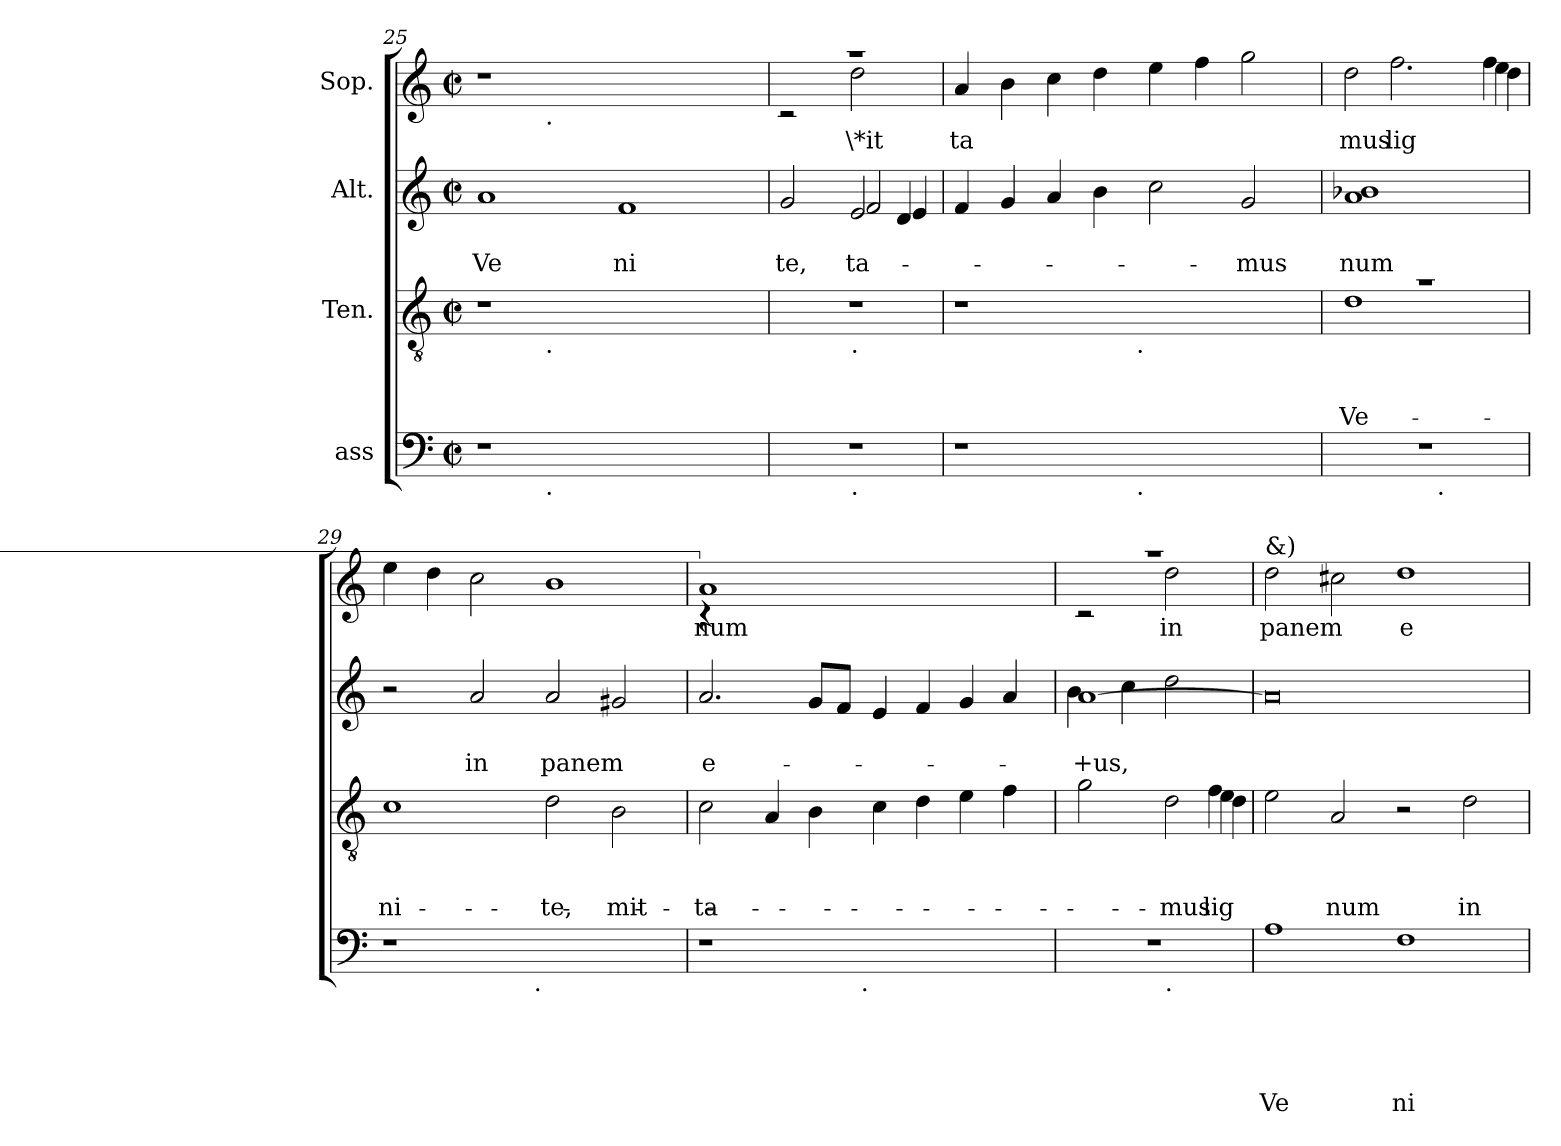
**kern	**text	**text	**text	**text	**text	**kern	**text	**text	**text	**kern	**text	**text	**kern	**text
*part4	*part4	*part4	*part4	*part4	*part4	*part3	*part3	*part3	*part3	*part2	*part2	*part2	*part1	*part1
*staff4	*staff4	*staff4	*staff4	*staff4	*staff4	*staff3	*staff3	*staff3	*staff3	*staff2	*staff2	*staff2	*staff1	*staff1
*I"ass	*	*	*	*	*	*I"Ten.	*	*	*	*I"Alt.	*	*	*I"Sop.	*
*clefF4	*	*	*	*	*	*clefGv2	*	*	*	*clefG2	*	*	*clefG2	*
*k[]	*	*	*	*	*	*k[]	*	*	*	*k[]	*	*	*k[]	*
*C:	*	*	*	*	*	*C:	*	*	*	*C:	*	*	*C:	*
*M2/2	*	*	*	*	*	*M2/2	*	*	*	*M2/2	*	*	*M2/2	*
*met(c|)	*	*	*	*	*	*met(c|)	*	*	*	*met(c|)	*	*	*met(c|)	*
=25	=25	=25	=25	=25	=25	=25	=25	=25	=25	=25	=25	=25	=25	=25
!	!	!	!	!	!	!	!	!	!	!	!	!LO:LY:b	!	!
*^	*	*	*	*	*	*^	*	*	*	*	*	*	*^	*
1r	4...ryy	.	.	.	.	.	1r	4...ryy	.	.	.	1a	.	Ve	1r	4...ryy	.
!	!	!	!	!	!	!	!	!	!	!	!	!	!	!	!	!LO:TX:b:t=.	!
!	!	!	!	!	!	!	!	!LO:TX:b:t=.	!	!	!	!	!	!	!	!	!
!	!LO:TX:b:t=.	!	!	!	!	!	!	!	!	!	!	!	!	!	!	!	!
.	1ryy	.	.	.	.	.	.	1ryy	.	.	.	.	.	.	.	1ryy	.
!	!	!	!	!	!	!	!	!	!	!	!	!	!	!LO:LY:b	!	!	!
1ryy	.	.	.	.	.	.	1ryy	.	.	.	.	1f	.	ni	1ryy	.	.
.	2ryy	.	.	.	.	.	.	2ryy	.	.	.	.	.	.	.	2ryy	.
.	32ryy	.	.	.	.	.	.	32ryy	.	.	.	.	.	.	.	32ryy	.
!!LO:PB:g=z	!!
=26	=26	=26	=26	=26	=26	=26	=26	=26	=26	=26	=26	=26	=26	=26	=26	=26	=26
!	!	!	!	!	!	!	!	!	!	!	!	!	!	!LO:LY:b	!	!	!
*	*	*	*	*	*	*	*	*	*	*	*	*^	*	*	*	*	*
*	*	*	*	*	*	*	*	*	*	*	*	*	*^	*	*	*	*	*
*	*	*	*	*	*	*	*	*	*	*	*	*	*	*^	*	*	*	*	*
1r	2ryy	.	.	.	.	.	1r	2ryy	.	.	.	2g/	2ryy	2.ryy	2.ryy	.	te,	1raa	2rc	.
!	!	!	!	!	!	!	!	!LO:TX:b:t=.	!	!	!	!	!	!	!	!	!	!	!	!
!	!LO:TX:b:t=.	!	!	!	!	!	!	!	!	!	!	!	!	!	!	!	!	!	!	!
!	!	!	!	!	!	!	!	!	!	!	!	!	!	!	!	!	!LO:LY:b	!	!	!
!	!	!	!	!	!	!	!	!	!	!	!	!	!	!	!	!	!LO:LY:b	!	!	!LO:LY:b
.	2ryy	.	.	.	.	.	.	2ryy	.	.	.	2e/	2f/	.	.	.	-ta-	.	2dd\	\*it
.	.	.	.	.	.	.	.	.	.	.	.	.	.	4d/	4e/	.	.	.	.	.
*	*	*	*	*	*	*	*	*	*	*	*	*	*	*	*	*	*	*v	*v	*
=27	=27	=27	=27	=27	=27	=27	=27	=27	=27	=27	=27	=27	=27	=27	=27	=27	=27	=27	=27
!	!	!	!	!	!	!	!	!	!	!	!	!	!	!	!	!	!	!	!LO:LY:b
*	*	*	*	*	*	*	*	*	*	*	*	*v	*v	*v	*v	*	*	*	*
1r	2ryy	.	.	.	.	.	1r	2ryy	.	.	.	4f/	.	.	4a/	ta
.	.	.	.	.	.	.	.	.	.	.	.	4g/	.	.	4b\	.
.	4...ryy	.	.	.	.	.	.	4...ryy	.	.	.	4a/	.	.	4cc\	.
.	.	.	.	.	.	.	.	.	.	.	.	4b\	.	.	4dd\	.
!	!	!	!	!	!	!	!	!LO:TX:b:t=.	!	!	!	!	!	!	!	!
!	!LO:TX:b:t=.	!	!	!	!	!	!	!	!	!	!	!	!	!	!	!
.	1ryy	.	.	.	.	.	.	1ryy	.	.	.	.	.	.	.	.
1ryy	.	.	.	.	.	.	1ryy	.	.	.	.	2cc\	.	.	4ee\	.
.	.	.	.	.	.	.	.	.	.	.	.	.	.	.	4ff\	.
!	!	!	!	!	!	!	!	!	!	!	!	!	!	!LO:LY:b	!	!
.	.	.	.	.	.	.	.	.	.	.	.	2g/	.	-mus	2gg\	.
.	32ryy	.	.	.	.	.	.	32ryy	.	.	.	.	.	.	.	.
=28	=28	=28	=28	=28	=28	=28	=28	=28	=28	=28	=28	=28	=28	=28	=28	=28
!	!	!	!	!	!	!	!	!	!	!	!LO:LY:b	!	!	!LO:LY:b	!	!LO:LY:b
*	*	*	*	*	*	*	*	*	*	*	*	*	*	*	*^	*
*	*	*	*	*	*	*	*	*	*	*	*	*	*	*	*	*^	*
*	*	*	*	*	*	*	*	*	*	*	*	*	*	*	*	*	*^	*
1r	2ryy	.	.	.	.	.	1ra	1d	.	.	Ve-	1a 1b-X	.	-num	2dd\	4ryy	2.ryy	2.ryy	mus
!	!	!	!	!	!	!	!	!	!	!	!	!	!	!	!	!	!	!	!LO:LY:b
.	.	.	.	.	.	.	.	.	.	.	.	.	.	.	.	2.ff\	.	.	lig
!	!LO:TX:b:t=.	!	!	!	!	!	!	!	!	!	!	!	!	!	!	!	!	!	!
.	2ryy	.	.	.	.	.	.	.	.	.	.	.	.	.	4ryy	.	.	.	.
.	.	.	.	.	.	.	.	.	.	.	.	.	.	.	4ff\	.	4ee\	4dd\	.
*	*	*	*	*	*	*	*v	*v	*	*	*	*	*	*	*	*	*	*	*
=29	=29	=29	=29	=29	=29	=29	=29	=29	=29	=29	=29	=29	=29	=29	=29	=29	=29	=29
!	!	!	!	!	!	!	!	!	!	!LO:LY:b	!	!	!	!	!	!	!	!
*	*	*	*	*	*	*	*	*	*	*	*	*	*	*v	*v	*v	*v	*
1r	2ryy	.	.	.	.	.	1c	.	.	-ni-	2r	.	.	4ee\	.
.	.	.	.	.	.	.	.	.	.	.	.	.	.	4dd\	.
!	!	!	!	!	!	!	!	!	!	!	!	!	!LO:LY:b	!	!
.	4...ryy	.	.	.	.	.	.	.	.	.	2a/	.	in	2cc\	.
!	!LO:TX:b:t=.	!	!	!	!	!	!	!	!	!	!	!	!	!	!
.	1ryy	.	.	.	.	.	.	.	.	.	.	.	.	.	.
!	!	!	!	!	!	!	!	!	!	!LO:LY:b	!	!	!LO:LY:b	!	!
1ryy	.	.	.	.	.	.	2d\	.	.	-te,	2a/	.	panem	1b	.
!	!	!	!	!	!	!	!	!	!	!LO:LY:b	!	!	!	!	!
.	.	.	.	.	.	.	2B\	.	.	mit-	2g#X/	.	.	.	.
.	32ryy	.	.	.	.	.	.	.	.	.	.	.	.	.	.
=30	=30	=30	=30	=30	=30	=30	=30	=30	=30	=30	=30	=30	=30	=30	=30
*	*	*	*	*	*	*	*	*	*	*	*	*	*	*^	*
!	!	!	!	!	!	!	!	!	!	!LO:LY:b	!	!	!LO:LY:b	!	!LO:N:vis=1	!LO:LY:b
1r	2ryy	.	.	.	.	.	2c\	.	.	-ta-	2.a/	.	e-	1a	32%31rc	num
.	4...ryy	.	.	.	.	.	4A/	.	.	.	.	.	.	.	.	.
.	.	.	.	.	.	.	4B\	.	.	.	8g/L	.	.	.	.	.
.	.	.	.	.	.	.	.	.	.	.	8f/J	.	.	.	.	.
!	!LO:TX:b:t=.	!	!	!	!	!	!	!	!	!	!	!	!	!	!	!
.	1ryy	.	.	.	.	.	.	.	.	.	.	.	.	.	1ryy	.
1ryy	.	.	.	.	.	.	4c\	.	.	.	4e/	.	.	1ryy	.	.
.	.	.	.	.	.	.	4d\	.	.	.	4f/	.	.	.	.	.
.	.	.	.	.	.	.	4e\	.	.	.	4g/	.	.	.	.	.
.	.	.	.	.	.	.	4f\	.	.	.	4a/	.	.	.	.	.
.	32ryy	.	.	.	.	.	.	.	.	.	.	.	.	.	32ryy	.
=31	=31	=31	=31	=31	=31	=31	=31	=31	=31	=31	=31	=31	=31	=31	=31	=31
*	*	*	*	*	*	*	*^	*	*	*	*	*	*	*	*	*
*	*	*	*	*	*	*	*	*^	*	*	*	*	*	*	*	*	*
*	*	*	*	*	*	*	*	*	*^	*	*	*	*	*	*	*	*	*
!	!	!	!	!	!	!	!	!	!	!	!	!	!	!	!	!LO:LY:b	!	!	!
*	*	*	*	*	*	*	*	*	*	*	*	*	*	*^	*	*	*	*	*
1r	2ryy	.	.	.	.	.	2g\	2.ryy	2.ryy	2.ryy	.	.	.	[<1a	4b\	.	-+us,	1raa	2rc	.
.	.	.	.	.	.	.	.	.	.	.	.	.	.	.	4cc\	.	.	.	.	.
!	!LO:TX:b:t=.	!	!	!	!	!	!	!	!	!	!	!	!	!	!	!	!	!	!	!
!	!	!	!	!	!	!	!	!	!	!	!	!	!LO:LY:b	!	!	!	!	!	!	!LO:LY:b
.	2ryy	.	.	.	.	.	2d\	.	.	.	.	.	-mus	.	2dd\	.	.	.	2dd\	in
!	!	!	!	!	!	!	!	!	!	!	!	!	!LO:LY:b	!	!	!	!	!	!	!
.	.	.	.	.	.	.	.	4f\	4e\	4d\	.	.	lig-	.	.	.	.	.	.	.
*	*	*	*	*	*	*	*	*	*	*	*	*	*	*v	*v	*	*	*	*	*
*	*	*	*	*	*	*	*	*	*	*	*	*	*	*	*	*	*v	*v	*
!!LO:LB:g=z
=32	=32	=32	=32	=32	=32	=32	=32	=32	=32	=32	=32	=32	=32	=32	=32	=32	=32	=32
!	!	!	!	!	!	!	!	!	!	!	!	!	!	!	!	!	!LO:TX:a:t=&)	!
!	!	!	!	!	!	!LO:LY:b	!	!	!	!	!	!	!	!	!	!	!	!LO:LY:b
*v	*v	*	*	*	*	*	*	*	*	*	*	*	*	*	*	*	*	*
*	*	*	*	*	*	*v	*v	*v	*v	*	*	*	*	*	*	*	*
1A	.	.	.	.	Ve	2e\	.	.	.	0a]	.	.	2dd\	panem
!	!	!	!	!	!	!	!	!	!LO:LY:b	!	!	!	!	!
.	.	.	.	.	.	2A/	.	.	-num	.	.	.	2cc#X\	.
!	!	!	!	!	!LO:LY:b	!	!	!	!	!	!	!	!	!LO:LY:b
1F	.	.	.	.	ni	2r	.	.	.	.	.	.	1dd	e
!	!	!	!	!	!	!	!	!	!LO:LY:b	!	!	!	!	!
.	.	.	.	.	.	2d\	.	.	in	.	.	.	.	.
=	=	=	=	=	=	=	=	=	=	=	=	=	=	=
*-	*-	*-	*-	*-	*-	*-	*-	*-	*-	*-	*-	*-	*-	*-
